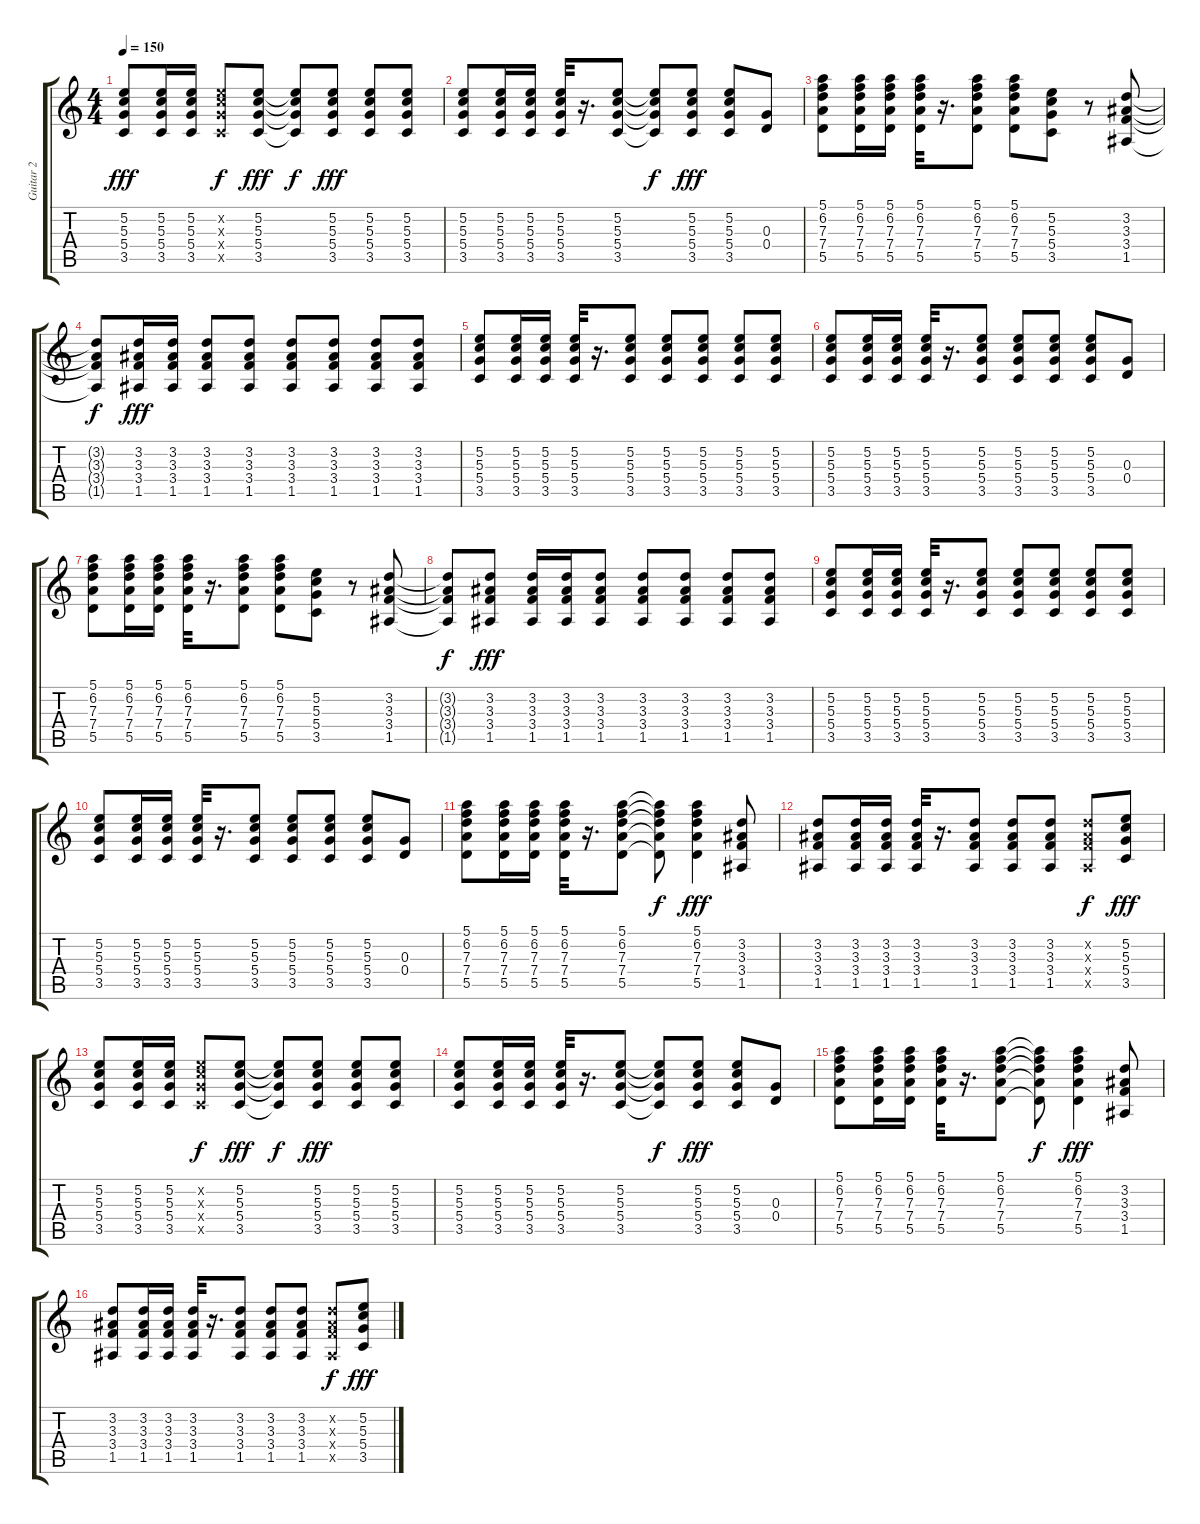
\track ("Guitar 2" "Guitar 2") {instrument electricguitarjazz}
\staff {score tabs}
\tuning (E4 B3 G3 D3 A2 E2) {hide}
\ts (4 4)
\tempo 150
\clef g2
\ks c
(5.2 5.3 5.4 3.5).8{dy fff} (5.2 5.3 5.4 3.5).16 (5.2 5.3 5.4 3.5).16 (5.2{x} 5.3{x} 5.4{x} 3.5{x}).8{dy f} (5.2 5.3 5.4 3.5).8{dy fff} (5.2{t} 5.3{t} 5.4{t} 3.5{t}).8{dy f} (5.2 5.3 5.4 3.5).8{dy fff} (5.2 5.3 5.4 3.5).8 (5.2 5.3 5.4 3.5).8 |
(5.2 5.3 5.4 3.5).8 (5.2 5.3 5.4 3.5).16 (5.2 5.3 5.4 3.5).16 (5.2 5.3 5.4 3.5).32 r.16{d} (5.2 5.3 5.4 3.5).8 (5.2{t} 5.3{t} 5.4{t} 3.5{t}).8{dy f} (5.2 5.3 5.4 3.5).8{dy fff} (5.2 5.3 5.4 3.5).8 (0.3 0.4).8 |
(5.1 6.2 7.3 7.4 5.5).8 (5.1 6.2 7.3 7.4 5.5).16 (5.1 6.2 7.3 7.4 5.5).16 (5.1 6.2 7.3 7.4 5.5).32 r.16{d} (5.1 6.2 7.3 7.4 5.5).8 (5.1 6.2 7.3 7.4 5.5).8 (5.2 5.3 5.4 3.5).8 r.8 (3.2 3.3 3.4 1.5).8 |
(3.2{t} 3.3{t} 3.4{t} 1.5{t}).8{dy f} (3.2 3.3 3.4 1.5).16{dy fff} (3.2 3.3 3.4 1.5).16 (3.2 3.3 3.4 1.5).8 (3.2 3.3 3.4 1.5).8 (3.2 3.3 3.4 1.5).8 (3.2 3.3 3.4 1.5).8 (3.2 3.3 3.4 1.5).8 (3.2 3.3 3.4 1.5).8 |
(5.2 5.3 5.4 3.5).8 (5.2 5.3 5.4 3.5).16 (5.2 5.3 5.4 3.5).16 (5.2 5.3 5.4 3.5).32 r.16{d} (5.2 5.3 5.4 3.5).8 (5.2 5.3 5.4 3.5).8 (5.2 5.3 5.4 3.5).8 (5.2 5.3 5.4 3.5).8 (5.2 5.3 5.4 3.5).8 |
(5.2 5.3 5.4 3.5).8 (5.2 5.3 5.4 3.5).16 (5.2 5.3 5.4 3.5).16 (5.2 5.3 5.4 3.5).32 r.16{d} (5.2 5.3 5.4 3.5).8 (5.2 5.3 5.4 3.5).8 (5.2 5.3 5.4 3.5).8 (5.2 5.3 5.4 3.5).8 (0.3 0.4).8 |
(5.1 6.2 7.3 7.4 5.5).8 (5.1 6.2 7.3 7.4 5.5).16 (5.1 6.2 7.3 7.4 5.5).16 (5.1 6.2 7.3 7.4 5.5).32 r.16{d} (5.1 6.2 7.3 7.4 5.5).8 (5.1 6.2 7.3 7.4 5.5).8 (5.2 5.3 5.4 3.5).8 r.8 (3.2 3.3 3.4 1.5).8 |
(3.2{t} 3.3{t} 3.4{t} 1.5{t}).8{dy f} (3.2 3.3 3.4 1.5).8{dy fff} (3.2 3.3 3.4 1.5).16 (3.2 3.3 3.4 1.5).16 (3.2 3.3 3.4 1.5).8 (3.2 3.3 3.4 1.5).8 (3.2 3.3 3.4 1.5).8 (3.2 3.3 3.4 1.5).8 (3.2 3.3 3.4 1.5).8 |
(5.2 5.3 5.4 3.5).8 (5.2 5.3 5.4 3.5).16 (5.2 5.3 5.4 3.5).16 (5.2 5.3 5.4 3.5).32 r.16{d} (5.2 5.3 5.4 3.5).8 (5.2 5.3 5.4 3.5).8 (5.2 5.3 5.4 3.5).8 (5.2 5.3 5.4 3.5).8 (5.2 5.3 5.4 3.5).8 |
(5.2 5.3 5.4 3.5).8 (5.2 5.3 5.4 3.5).16 (5.2 5.3 5.4 3.5).16 (5.2 5.3 5.4 3.5).32 r.16{d} (5.2 5.3 5.4 3.5).8 (5.2 5.3 5.4 3.5).8 (5.2 5.3 5.4 3.5).8 (5.2 5.3 5.4 3.5).8 (0.3 0.4).8 |
(5.1 6.2 7.3 7.4 5.5).8 (5.1 6.2 7.3 7.4 5.5).16 (5.1 6.2 7.3 7.4 5.5).16 (5.1 6.2 7.3 7.4 5.5).32 r.16{d} (5.1 6.2 7.3 7.4 5.5).8 (5.1{t} 6.2{t} 7.3{t} 7.4{t} 5.5{t}).8{dy f} (5.1 6.2 7.3 7.4 5.5).4{dy fff} (3.2 3.3 3.4 1.5).8 |
(3.2 3.3 3.4 1.5).8 (3.2 3.3 3.4 1.5).16 (3.2 3.3 3.4 1.5).16 (3.2 3.3 3.4 1.5).32 r.16{d} (3.2 3.3 3.4 1.5).8 (3.2 3.3 3.4 1.5).8 (3.2 3.3 3.4 1.5).8 (3.2{x} 3.3{x} 3.4{x} 1.5{x}).8{dy f} (5.2 5.3 5.4 3.5).8{dy fff} |
(5.2 5.3 5.4 3.5).8 (5.2 5.3 5.4 3.5).16 (5.2 5.3 5.4 3.5).16 (5.2{x} 5.3{x} 5.4{x} 3.5{x}).8{dy f} (5.2 5.3 5.4 3.5).8{dy fff} (5.2{t} 5.3{t} 5.4{t} 3.5{t}).8{dy f} (5.2 5.3 5.4 3.5).8{dy fff} (5.2 5.3 5.4 3.5).8 (5.2 5.3 5.4 3.5).8 |
(5.2 5.3 5.4 3.5).8 (5.2 5.3 5.4 3.5).16 (5.2 5.3 5.4 3.5).16 (5.2 5.3 5.4 3.5).32 r.16{d} (5.2 5.3 5.4 3.5).8 (5.2{t} 5.3{t} 5.4{t} 3.5{t}).8{dy f} (5.2 5.3 5.4 3.5).8{dy fff} (5.2 5.3 5.4 3.5).8 (0.3 0.4).8 |
(5.1 6.2 7.3 7.4 5.5).8 (5.1 6.2 7.3 7.4 5.5).16 (5.1 6.2 7.3 7.4 5.5).16 (5.1 6.2 7.3 7.4 5.5).32 r.16{d} (5.1 6.2 7.3 7.4 5.5).8 (5.1{t} 6.2{t} 7.3{t} 7.4{t} 5.5{t}).8{dy f} (5.1 6.2 7.3 7.4 5.5).4{dy fff} (3.2 3.3 3.4 1.5).8 |
(3.2 3.3 3.4 1.5).8 (3.2 3.3 3.4 1.5).16 (3.2 3.3 3.4 1.5).16 (3.2 3.3 3.4 1.5).32 r.16{d} (3.2 3.3 3.4 1.5).8 (3.2 3.3 3.4 1.5).8 (3.2 3.3 3.4 1.5).8 (3.2{x} 3.3{x} 3.4{x} 1.5{x}).8{dy f} (5.2 5.3 5.4 3.5).8{dy fff}
